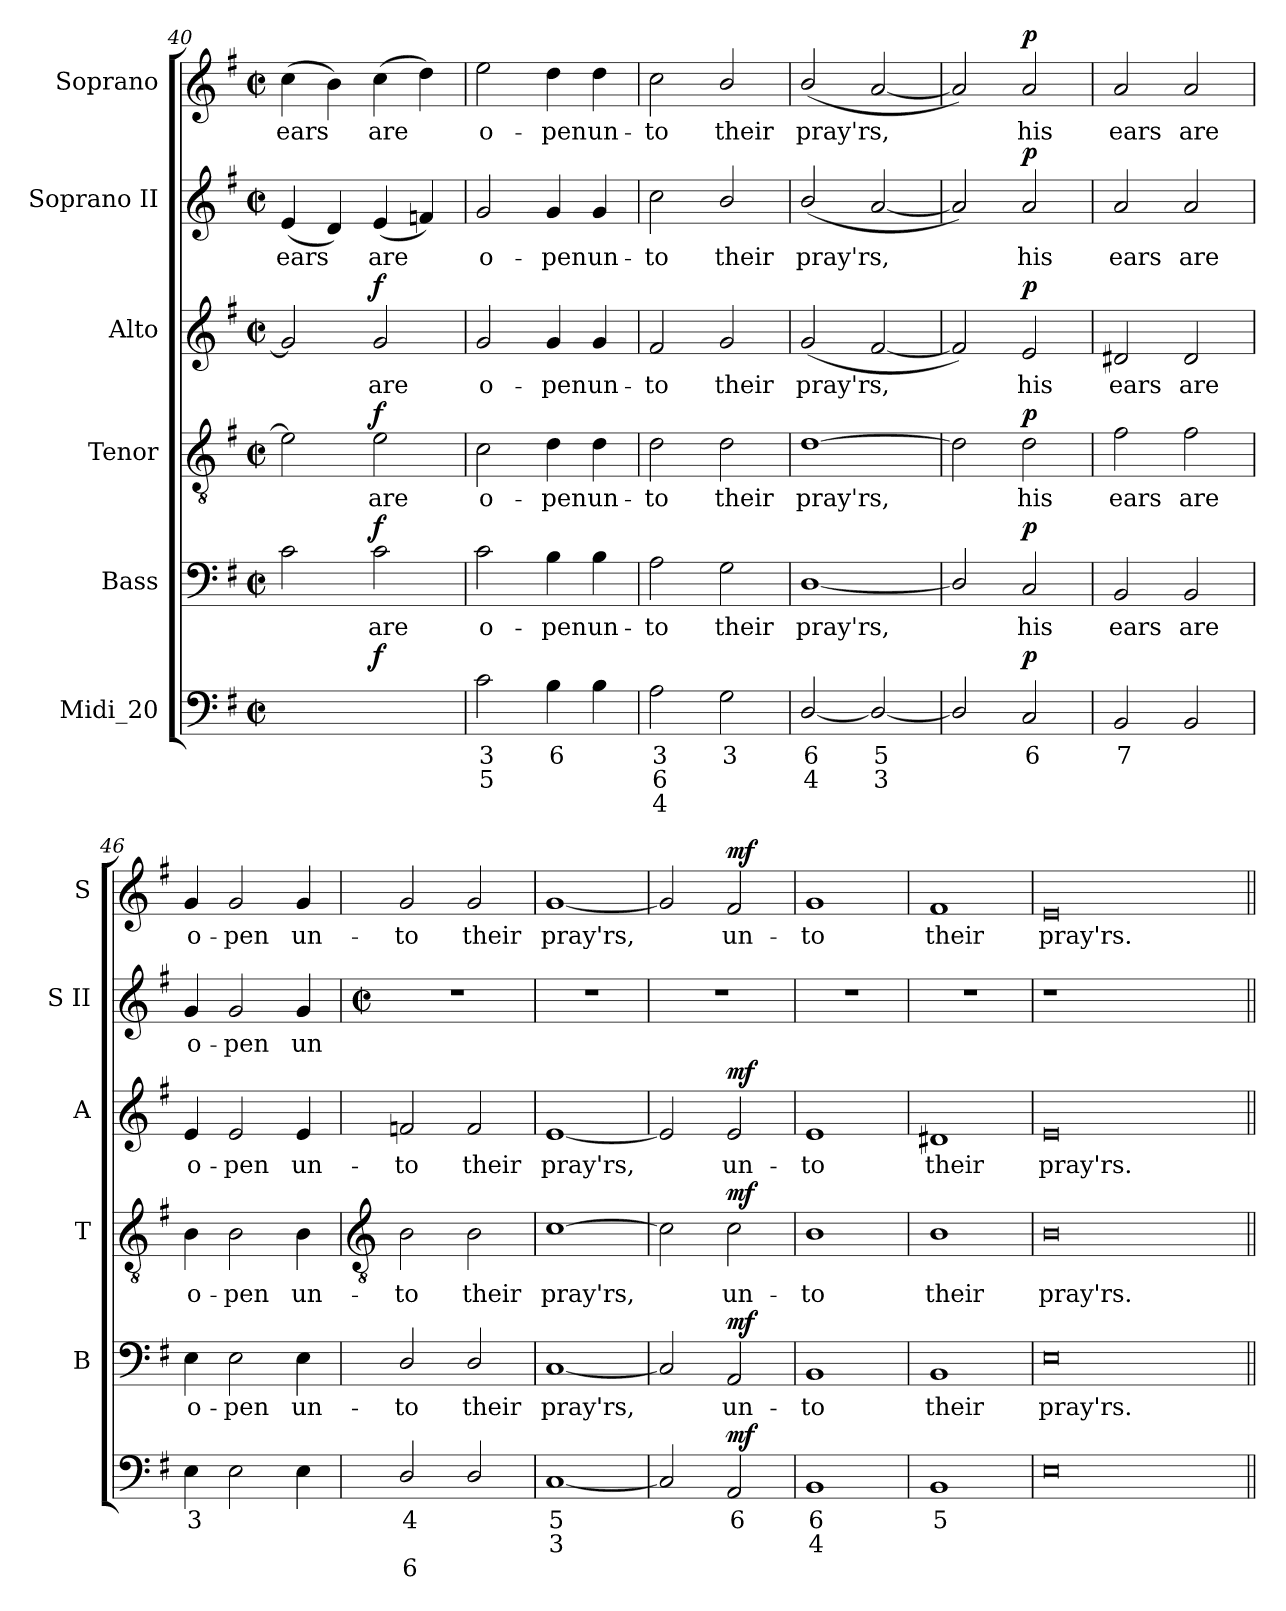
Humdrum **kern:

**kern	**text	**text	**text	**dynam	**kern	**text	**dynam	**kern	**text	**dynam	**kern	**text	**dynam	**kern	**text	**dynam	**kern	**text	**dynam
*part6	*part6	*part6	*part6	*part6	*part5	*part5	*part5	*part4	*part4	*part4	*part3	*part3	*part3	*part2	*part2	*part2	*part1	*part1	*part1
*staff6	*staff6	*staff6	*staff6	*staff6	*staff5	*staff5	*staff5	*staff4	*staff4	*staff4	*staff3	*staff3	*staff3	*staff2	*staff2	*staff2	*staff1	*staff1	*staff1
*I"Midi_20	*	*	*	*	*I"Bass	*	*	*I"Tenor	*	*	*I"Alto	*	*	*I"Soprano II	*	*	*I"Soprano	*	*
*	*	*	*	*	*I'B	*	*	*I'T	*	*	*I'A	*	*	*I'S II	*	*	*I'S	*	*
*clefF4	*	*	*	*	*clefF4	*	*	*clefGv2	*	*	*clefG2	*	*	*clefG2	*	*	*clefG2	*	*
*k[f#]	*	*	*	*	*k[f#]	*	*	*k[f#]	*	*	*k[f#]	*	*	*k[f#]	*	*	*k[f#]	*	*
*G:	*	*	*	*	*G:	*	*	*G:	*	*	*G:	*	*	*G:	*	*	*G:	*	*
*M2/2	*	*	*	*	*M2/2	*	*	*M2/2	*	*	*M2/2	*	*	*M2/2	*	*	*M2/2	*	*
*met(c|)	*	*	*	*	*met(c|)	*	*	*met(c|)	*	*	*met(c|)	*	*	*met(c|)	*	*	*met(c|)	*	*
=40	=40	=40	=40	=40	=40	=40	=40	=40	=40	=40	=40	=40	=40	=40	=40	=40	=40	=40	=40
!	!LO:LY:b	!LO:LY:b	!	!	!	!	!	!	!	!	!	!	!	!	!LO:LY:b	!	!	!LO:LY:b	!
4cyy_	8	3	.	.	2c	.	.	2e]	.	.	2g]	.	.	(<4e	ears	.	(>4cc	ears	.
!	!LO:LY:b	!LO:LY:b	!	!	!	!	!	!	!	!	!	!	!	!	!	!	!	!	!
4cyy]	7	2	.	.	.	.	.	.	.	.	.	.	.	4d)	.	.	4b)	.	.
!	!LO:LY:b	!LO:LY:b	!	!LO:DY:b	!	!LO:LY:b	!LO:DY:b	!	!LO:LY:b	!LO:DY:b	!	!LO:LY:b	!LO:DY:b	!	!LO:LY:b	!	!	!LO:LY:b	!
[4cyy	8	3	.	f	2c	are	f	2e	are	f	2g	are	f	(<4e	are	.	(>4cc	are	.
!	!LO:LY:b	!LO:LY:b	!	!	!	!	!	!	!	!	!	!	!	!	!	!	!	!	!
4cyy]	2	4	.	.	.	.	.	.	.	.	.	.	.	4fn)	.	.	4dd)	.	.
=41	=41	=41	=41	=41	=41	=41	=41	=41	=41	=41	=41	=41	=41	=41	=41	=41	=41	=41	=41
!	!LO:LY:b	!LO:LY:b	!	!	!	!LO:LY:b	!	!	!LO:LY:b	!	!	!LO:LY:b	!	!	!LO:LY:b	!	!	!LO:LY:b	!
2c	3	5	.	.	2c	o-	.	2c	o-	.	2g	o-	.	2g	o-	.	2ee	o-	.
!	!LO:LY:b	!	!	!	!	!LO:LY:b	!	!	!LO:LY:b	!	!	!LO:LY:b	!	!	!LO:LY:b	!	!	!LO:LY:b	!
4B	6	.	.	.	4B	-pen	.	4d	-pen	.	4g	-pen	.	4g	-pen	.	4dd	-pen	.
!	!	!	!	!	!	!LO:LY:b	!	!	!LO:LY:b	!	!	!LO:LY:b	!	!	!LO:LY:b	!	!	!LO:LY:b	!
4B	.	.	.	.	4B	un-	.	4d	un-	.	4g	un-	.	4g	un-	.	4dd	un-	.
=42	=42	=42	=42	=42	=42	=42	=42	=42	=42	=42	=42	=42	=42	=42	=42	=42	=42	=42	=42
!	!LO:LY:b	!LO:LY:b	!LO:LY:b	!	!	!LO:LY:b	!	!	!LO:LY:b	!	!	!LO:LY:b	!	!	!LO:LY:b	!	!	!LO:LY:b	!
2A	3	6	4	.	2A	-to	.	2d	-to	.	2f#	-to	.	2cc	-to	.	2cc	-to	.
!	!LO:LY:b	!	!	!	!	!LO:LY:b	!	!	!LO:LY:b	!	!	!LO:LY:b	!	!	!LO:LY:b	!	!	!LO:LY:b	!
2G	3	.	.	.	2G	their	.	2d	their	.	2g	their	.	2b/	their	.	2b/	their	.
=43	=43	=43	=43	=43	=43	=43	=43	=43	=43	=43	=43	=43	=43	=43	=43	=43	=43	=43	=43
!	!LO:LY:b	!LO:LY:b	!	!	!	!LO:LY:b	!	!	!LO:LY:b	!	!	!LO:LY:b	!	!	!LO:LY:b	!	!	!LO:LY:b	!
[2D/	6	4	.	.	[1D/	pray'rs,	.	[1d	pray'rs,	.	(<2g	pray'rs,	.	(<2b/	pray'rs,	.	(<2b/	pray'rs,	.
!	!LO:LY:b	!LO:LY:b	!	!	!	!	!	!	!	!	!	!	!	!	!	!	!	!	!
2D/_	5	3	.	.	.	.	.	.	.	.	[2f#	.	.	[2a	.	.	[2a	.	.
=44	=44	=44	=44	=44	=44	=44	=44	=44	=44	=44	=44	=44	=44	=44	=44	=44	=44	=44	=44
2D/]	.	.	.	.	2D/]	.	.	2d]	.	.	2f#])	.	.	2a])	.	.	2a])	.	.
!	!LO:LY:b	!	!	!LO:DY:b	!	!LO:LY:b	!LO:DY:b	!	!LO:LY:b	!LO:DY:b	!	!LO:LY:b	!LO:DY:b	!	!LO:LY:b	!LO:DY:b	!	!LO:LY:b	!LO:DY:b
2C	6	.	.	p	2C	his	p	2d	his	p	2e	his	p	2a	his	p	2a	his	p
=45	=45	=45	=45	=45	=45	=45	=45	=45	=45	=45	=45	=45	=45	=45	=45	=45	=45	=45	=45
!	!LO:LY:b	!	!	!	!	!LO:LY:b	!	!	!LO:LY:b	!	!	!LO:LY:b	!	!	!LO:LY:b	!	!	!LO:LY:b	!
2BB	7	.	.	.	2BB	ears	.	2f#	ears	.	2d#X	ears	.	2a	ears	.	2a	ears	.
!	!	!	!	!	!	!LO:LY:b	!	!	!LO:LY:b	!	!	!LO:LY:b	!	!	!LO:LY:b	!	!	!LO:LY:b	!
2BB	.	.	.	.	2BB	are	.	2f#	are	.	2d#	are	.	2a	are	.	2a	are	.
=46	=46	=46	=46	=46	=46	=46	=46	=46	=46	=46	=46	=46	=46	=46	=46	=46	=46	=46	=46
!	!LO:LY:b	!	!	!	!	!LO:LY:b	!	!	!LO:LY:b	!	!	!LO:LY:b	!	!	!LO:LY:b	!	!	!LO:LY:b	!
4E	3	.	.	.	4E	o-	.	4B	o-	.	4e	o-	.	4g	o-	.	4g	o-	.
!	!	!	!	!	!	!LO:LY:b	!	!	!LO:LY:b	!	!	!LO:LY:b	!	!	!LO:LY:b	!	!	!LO:LY:b	!
2E	.	.	.	.	2E	-pen	.	2B	-pen	.	2e	-pen	.	2g	-pen	.	2g	-pen	.
!	!	!	!	!	!	!LO:LY:b	!	!	!LO:LY:b	!	!	!LO:LY:b	!	!	!LO:LY:b	!	!	!LO:LY:b	!
4E	.	.	.	.	4E	un-	.	4B	un-	.	4e	un-	.	4g	un-	.	4g	un-	.
!!LO:LB:g=z
=47	=47	=47	=47	=47	=47	=47	=47	=47	=47	=47	=47	=47	=47	=47	=47	=47	=47	=47	=47
*	*	*	*	*	*	*	*	*clefGv2	*	*	*	*	*	*	*	*	*	*	*
*	*	*	*	*	*	*	*	*	*	*	*	*	*	*M2/2	*	*	*	*	*
*	*	*	*	*	*	*	*	*	*	*	*	*	*	*met(c|)	*	*	*	*	*
!	!LO:LY:b	!	!LO:LY:b	!	!	!LO:LY:b	!	!	!LO:LY:b	!	!	!LO:LY:b	!	!	!	!	!	!LO:LY:b	!
2D/	4	.	6	.	2D/	-to	.	2B	-to	.	2fn	-to	.	1r	.	.	2g	-to	.
!	!	!	!	!	!	!LO:LY:b	!	!	!LO:LY:b	!	!	!LO:LY:b	!	!	!	!	!	!LO:LY:b	!
2D/	.	.	.	.	2D/	their	.	2B	their	.	2f	their	.	.	.	.	2g	their	.
=48	=48	=48	=48	=48	=48	=48	=48	=48	=48	=48	=48	=48	=48	=48	=48	=48	=48	=48	=48
!	!LO:LY:b	!LO:LY:b	!	!	!	!LO:LY:b	!	!	!LO:LY:b	!	!	!LO:LY:b	!	!	!	!	!	!LO:LY:b	!
[1C	5	3	.	.	[1C	pray'rs,	.	[1c	pray'rs,	.	[1e	pray'rs,	.	1r	.	.	[1g	pray'rs,	.
=49	=49	=49	=49	=49	=49	=49	=49	=49	=49	=49	=49	=49	=49	=49	=49	=49	=49	=49	=49
2C]	.	.	.	.	2C]	.	.	2c]	.	.	2e]	.	.	1r	.	.	2g]	.	.
!	!LO:LY:b	!	!	!LO:DY:b	!	!LO:LY:b	!LO:DY:b	!	!LO:LY:b	!LO:DY:b	!	!LO:LY:b	!LO:DY:b	!	!	!	!	!LO:LY:b	!LO:DY:b
2AA	6	.	.	mf	2AA	un-	mf	2c	un-	mf	2e	un-	mf	.	.	.	2f#	un-	mf
=50	=50	=50	=50	=50	=50	=50	=50	=50	=50	=50	=50	=50	=50	=50	=50	=50	=50	=50	=50
!	!LO:LY:b	!LO:LY:b	!	!	!	!LO:LY:b	!	!	!LO:LY:b	!	!	!LO:LY:b	!	!	!	!	!	!LO:LY:b	!
1BB	6	4	.	.	1BB	-to	.	1B	-to	.	1e	-to	.	1r	.	.	1g	-to	.
=51	=51	=51	=51	=51	=51	=51	=51	=51	=51	=51	=51	=51	=51	=51	=51	=51	=51	=51	=51
!	!LO:LY:b	!	!	!	!	!LO:LY:b	!	!	!LO:LY:b	!	!	!LO:LY:b	!	!	!	!	!	!LO:LY:b	!
1BB	5	.	.	.	1BB	their	.	1B	their	.	1d#X	their	.	1r	.	.	1f#	their	.
=52	=52	=52	=52	=52	=52	=52	=52	=52	=52	=52	=52	=52	=52	=52	=52	=52	=52	=52	=52
!	!	!	!	!	!	!LO:LY:b	!	!	!LO:LY:b	!	!	!LO:LY:b	!	!	!	!	!	!LO:LY:b	!
0E	.	.	.	.	0E	pray'rs.	.	0B	pray'rs.	.	0e	pray'rs.	.	1r	.	.	0e	pray'rs.	.
.	.	.	.	.	.	.	.	.	.	.	.	.	.	1ryy	.	.	.	.	.
=||	=||	=||	=||	=||	=||	=||	=||	=||	=||	=||	=||	=||	=||	=||	=||	=||	=||	=||	=||
*-	*-	*-	*-	*-	*-	*-	*-	*-	*-	*-	*-	*-	*-	*-	*-	*-	*-	*-	*-
